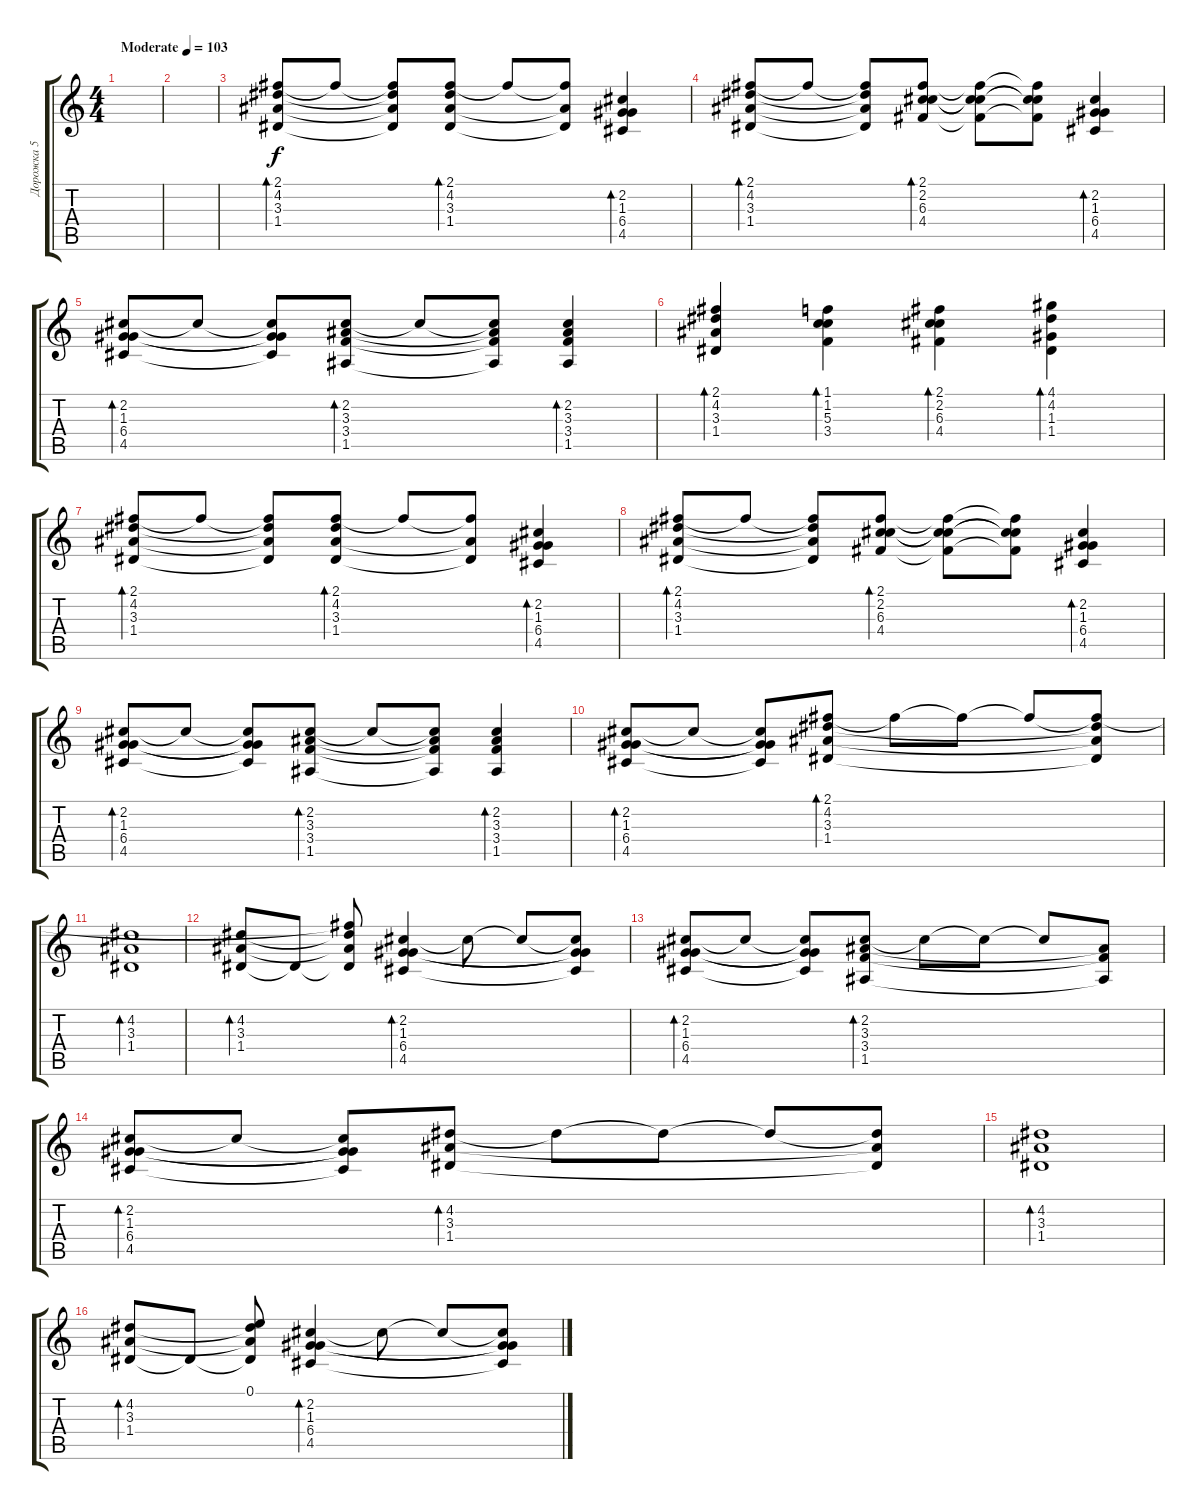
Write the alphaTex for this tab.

\track ("Дорожка 5" "Дорожка 5") {instrument acousticguitarsteel}
\staff {score tabs}
\tuning (E4 B3 G3 D3 A2 E2) {hide}
\ts (4 4)
\tempo (103 "Moderate")
\clef g2
\ks c
|
|
(2.1 4.2 3.3 1.4).8{bd 60} 2.1{t}.8 (2.1{t} 4.2{t} 3.3{t} 1.4{t}).8 (2.1 4.2 3.3 1.4).8{bd 60} 2.1{t}.8 (2.1{t} 3.3{t} 1.4{t}).8 (2.2 1.3 6.4 4.5).4{bd 60} |
(2.1 4.2 3.3 1.4).8{bd 60} 2.1{t}.8 (2.1{t} 4.2{t} 3.3{t} 1.4{t}).8 (2.1 2.2 6.3 4.4).8{bd 60} (2.1{t} 2.2{t} 6.3{t} 4.4{t}).8 (2.1{t} 2.2{t} 6.3{t} 4.4{t}).8 (2.2 1.3 6.4 4.5).4{bd 60} |
(2.2 1.3 6.4 4.5).8{bd 60} 2.2{t}.8 (2.2{t} 1.3{t} 6.4{t} 4.5{t}).8 (2.2 3.3 3.4 1.5).8{bd 60} 2.2{t}.8 (2.2{t} 3.3{t} 3.4{t} 1.5{t}).8 (2.2 3.3 3.4 1.5).4{bd 60} |
(2.1 4.2 3.3 1.4).4{bd 60} (1.1 1.2 5.3 3.4).4{bd 60} (2.1 2.2 6.3 4.4).4{bd 60} (4.1 4.2 1.3 1.4).4{bd 60} |
(2.1 4.2 3.3 1.4).8{bd 60} 2.1{t}.8 (2.1{t} 4.2{t} 3.3{t} 1.4{t}).8 (2.1 4.2 3.3 1.4).8{bd 60} 2.1{t}.8 (2.1{t} 3.3{t} 1.4{t}).8 (2.2 1.3 6.4 4.5).4{bd 60} |
(2.1 4.2 3.3 1.4).8{bd 60} 2.1{t}.8 (2.1{t} 4.2{t} 3.3{t} 1.4{t}).8 (2.1 2.2 6.3 4.4).8{bd 60} (2.1{t} 2.2{t} 6.3{t} 4.4{t}).8 (2.1{t} 2.2{t} 6.3{t} 4.4{t}).8 (2.2 1.3 6.4 4.5).4{bd 60} |
(2.2 1.3 6.4 4.5).8{bd 60} 2.2{t}.8 (2.2{t} 1.3{t} 6.4{t} 4.5{t}).8 (2.2 3.3 3.4 1.5).8{bd 60} 2.2{t}.8 (2.2{t} 3.3{t} 3.4{t} 1.5{t}).8 (2.2 3.3 3.4 1.5).4{bd 60} |
(2.2 1.3 6.4 4.5).8{bd 60} 2.2{t}.8 (2.2{t} 1.3{t} 6.4{t} 4.5{t}).8 (2.1 4.2 3.3 1.4).8{bd 60} 2.1{t}.8 2.1{t}.8 2.1{t}.8 (2.1{t} 4.2{t} 3.3{t} 1.4{t}).8 |
(4.2 3.3 1.4).1{bd 240} |
(4.2 3.3 1.4).8{bd 240} 1.4{t}.8 (2.1{t} 4.2{t} 3.3{t} 1.4{t}).8 (2.2 1.3 6.4 4.5).4{bd 60} 2.2{t}.8 2.2{t}.8 (2.2{t} 1.3{t} 6.4{t} 4.5{t}).8 |
(2.2 1.3 6.4 4.5).8{bd 60} 2.2{t}.8 (2.2{t} 1.3{t} 6.4{t} 4.5{t}).8 (2.2 3.3 3.4 1.5).8{bd 60} 2.2{t}.8 2.2{t}.8 2.2{t}.8 (3.3{t} 3.4{t} 1.5{t}).8 |
(2.2 1.3 6.4 4.5).8{bd 60} 2.2{t}.8 (2.2{t} 1.3{t} 6.4{t} 4.5{t}).8 (4.2 3.3 1.4).8{bd 240} 4.2{t}.8 4.2{t}.8 4.2{t}.8 (4.2{t} 3.3{t} 1.4{t}).8 |
(4.2 3.3 1.4).1{bd 240} |
(4.2 3.3 1.4).8{bd 240} 1.4{t}.8 (0.1 4.2{t} 3.3{t} 1.4{t}).8 (2.2 1.3 6.4 4.5).4{bd 60} 2.2{t}.8 2.2{t}.8 (2.2{t} 1.3{t} 6.4{t} 4.5{t}).8
